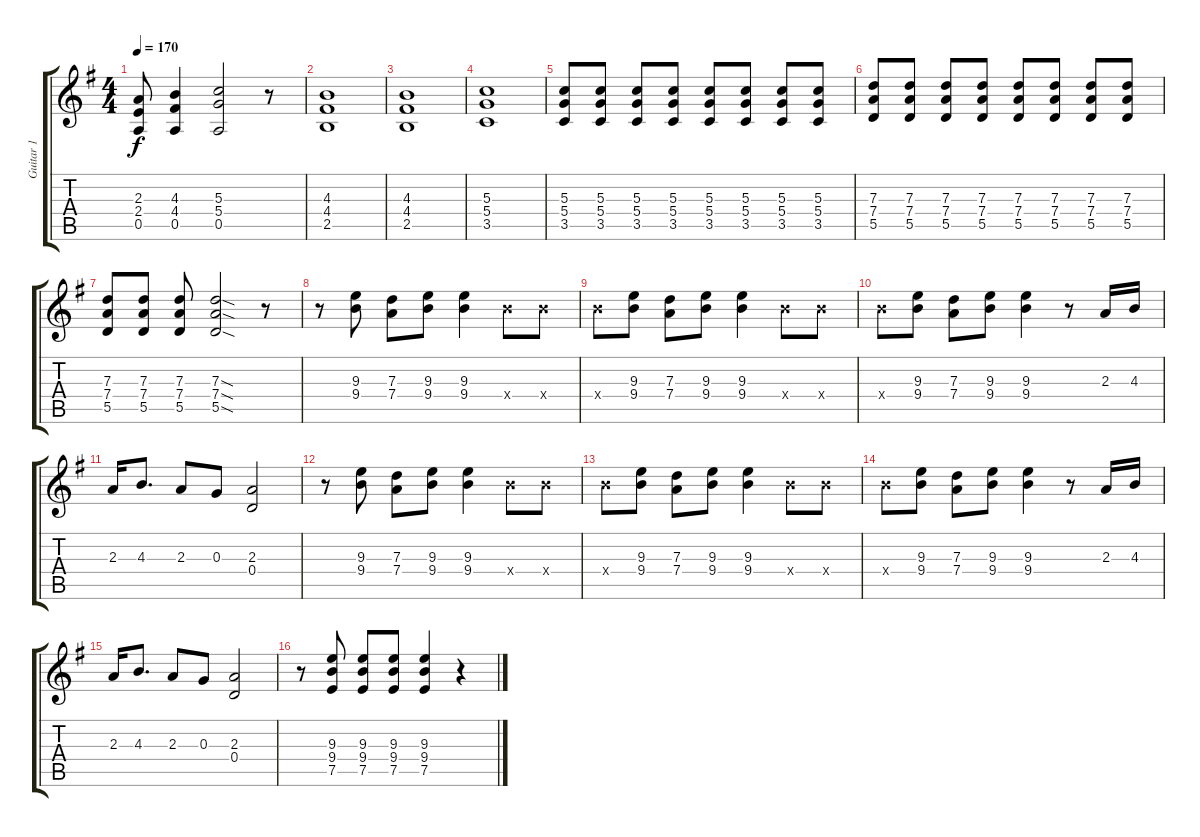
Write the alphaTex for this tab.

\track ("Guitar 1" "Guitar 1") {instrument overdrivenguitar}
\staff {score tabs}
\tuning (E4 B3 G3 D3 A2 E2) {hide}
\ts (4 4)
\tempo 170
\clef g2
\ks g
(2.3 2.4 0.5).8{dy f} (4.3 4.4 0.5).4 (5.3 5.4 0.5).2 r.8 |
(4.3 4.4 2.5).1 |
(4.3 4.4 2.5).1 |
(5.3 5.4 3.5).1 |
(5.3 5.4 3.5).8 (5.3 5.4 3.5).8 (5.3 5.4 3.5).8 (5.3 5.4 3.5).8 (5.3 5.4 3.5).8 (5.3 5.4 3.5).8 (5.3 5.4 3.5).8 (5.3 5.4 3.5).8 |
(7.3 7.4 5.5).8 (7.3 7.4 5.5).8 (7.3 7.4 5.5).8 (7.3 7.4 5.5).8 (7.3 7.4 5.5).8 (7.3 7.4 5.5).8 (7.3 7.4 5.5).8 (7.3 7.4 5.5).8 |
(7.3 7.4 5.5).8 (7.3 7.4 5.5).8 (7.3 7.4 5.5).8 (7.3{sod} 7.4{sod} 5.5{sod}).2 r.8 |
r.8 (9.3 9.4).8 (7.3 7.4).8 (9.3 9.4).8 (9.3 9.4).4 9.4{x}.8 9.4{x}.8 |
9.4{x}.8 (9.3 9.4).8 (7.3 7.4).8 (9.3 9.4).8 (9.3 9.4).4 9.4{x}.8 9.4{x}.8 |
9.4{x}.8 (9.3 9.4).8 (7.3 7.4).8 (9.3 9.4).8 (9.3 9.4).4 r.8 2.3.16 4.3.16 |
2.3.16 4.3.8{d} 2.3.8 0.3.8 (2.3 0.4).2 |
r.8 (9.3 9.4).8 (7.3 7.4).8 (9.3 9.4).8 (9.3 9.4).4 9.4{x}.8 9.4{x}.8 |
9.4{x}.8 (9.3 9.4).8 (7.3 7.4).8 (9.3 9.4).8 (9.3 9.4).4 9.4{x}.8 9.4{x}.8 |
9.4{x}.8 (9.3 9.4).8 (7.3 7.4).8 (9.3 9.4).8 (9.3 9.4).4 r.8 2.3.16 4.3.16 |
2.3.16 4.3.8{d} 2.3.8 0.3.8 (2.3 0.4).2 |
r.8 (9.3 9.4 7.5).8 (9.3 9.4 7.5).8 (9.3 9.4 7.5).8 (9.3 9.4 7.5).4 r.4
